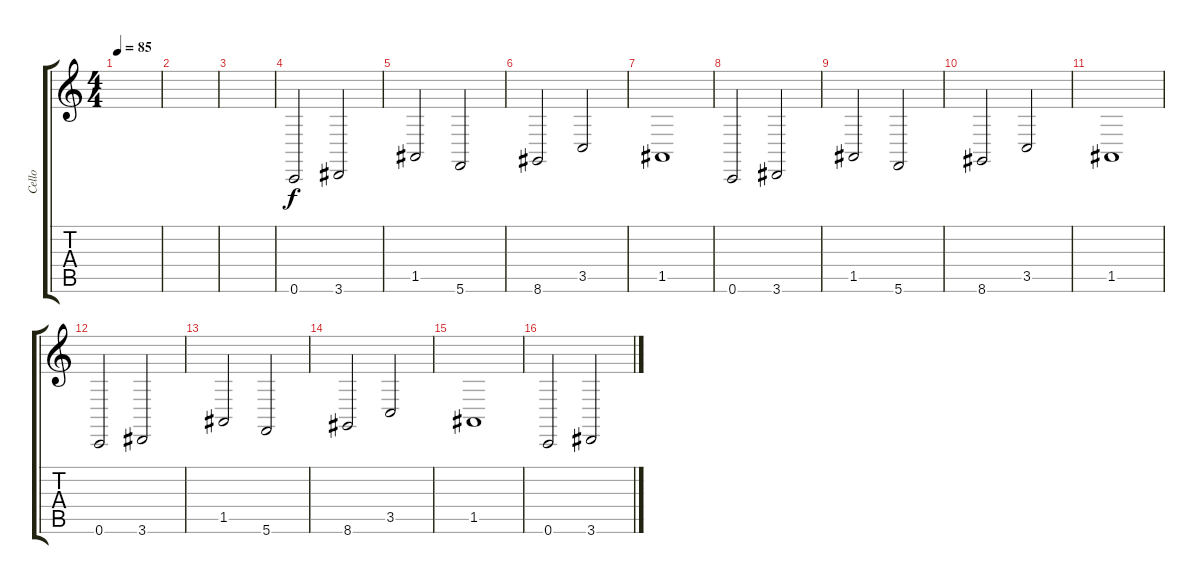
\track ("Cello" "Cello") {instrument cello}
\staff {score tabs}
\tuning (E4 B3 G3 D3 A2 C2) {hide}
\ts (4 4)
\tempo 85
\clef g2
\ks c
|
|
|
0.6.2 3.6.2 |
1.5.2 5.6.2 |
8.6.2 3.5.2 |
1.5.1 |
0.6.2 3.6.2 |
1.5.2 5.6.2 |
8.6.2 3.5.2 |
1.5.1 |
0.6.2 3.6.2 |
1.5.2 5.6.2 |
8.6.2 3.5.2 |
1.5.1 |
0.6.2 3.6.2
